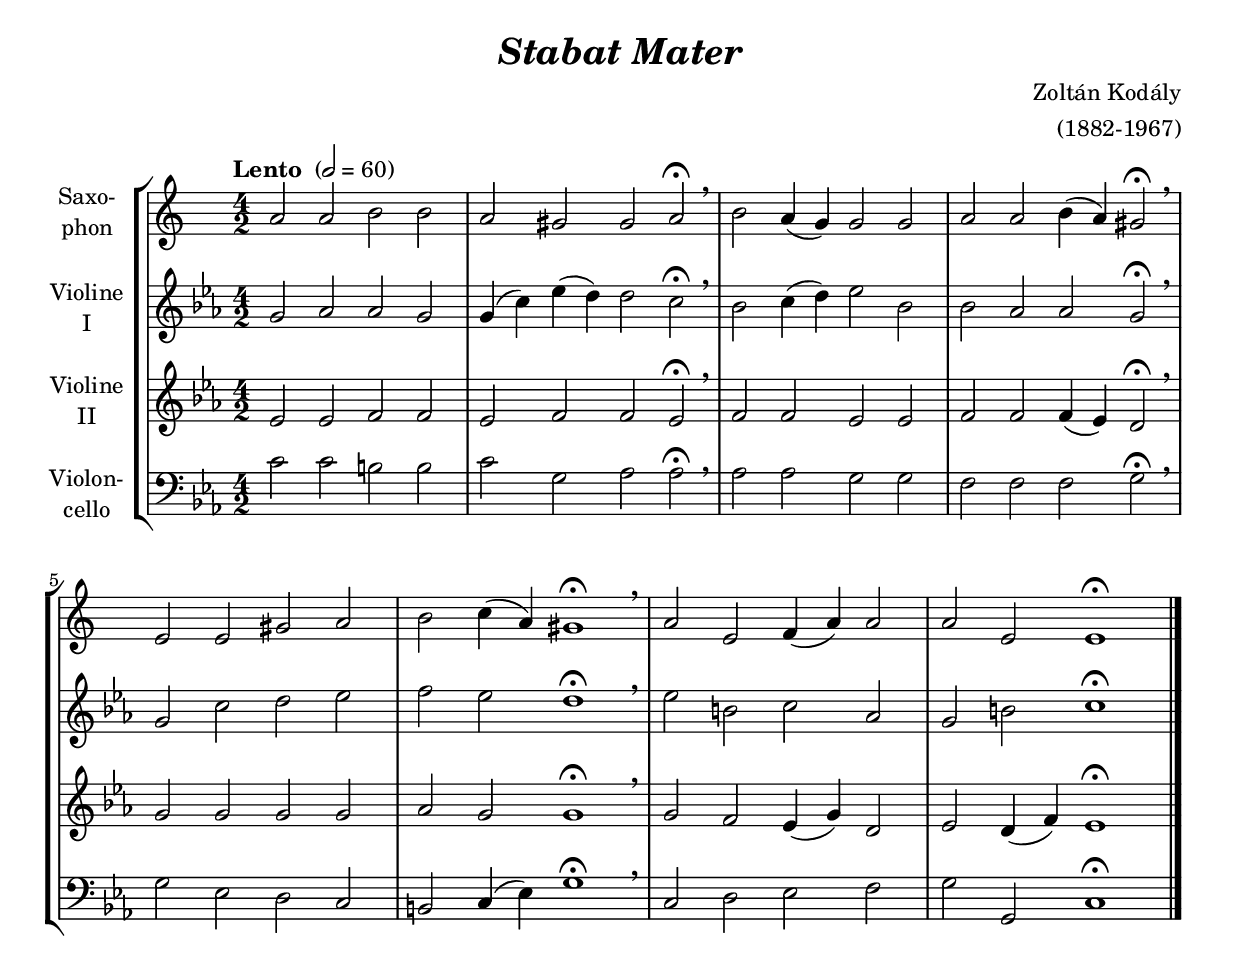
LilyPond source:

\version "2.18.2"
\include "deutsch.ly"
  
#(set-global-staff-size 20)

\header {
  title     = \markup \bold \italic "Stabat Mater"
  composer  = "Zoltán Kodály"
  arranger  = "(1882-1967)"
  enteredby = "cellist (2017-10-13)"
%  piece     = ""
}

voiceconsts = {
  \key c \minor
  \time 4/2
  \clef "treble"
%  \numericTimeSignature
  \compressFullBarRests
  % Set default beaming for all staves
%  \set Timing.beamExceptions = #'()
%  \set Timing.baseMoment     = #(ly:make-moment 1 2)
%  \set Timing.beatStructure  = #'(1)
  \tempo "Lento " 2=60
}

mifl = "flute"
miob = "oboe"
mifh = "french horn"
mist = "string ensemble 1"
misx = "tenor sax"
miba = "cello"

va = \relative c' {
  \voiceconsts

  c2 c d d
  c h h c\fermata \breathe
  d c4( b) b2 b

  c c d4( c) h2\fermata \breathe
  g g h c
  d es4( c) h1\fermata \breathe
  c2 g as4( c) c2
  c g g1\fermata \bar "|."
}

vb = \relative c'' {
  \voiceconsts

  g2 as as g
  g4( c) es( d) d2 c\fermata \breathe
  b c4( d) es2 b

  b as as g\fermata \breathe
  g c d es
  f es d1\fermata \breathe
  es2 h c as
  g h c1\fermata \bar "|."
}

vc = \relative c' {
  \voiceconsts

  es2 es f f
  es f f es\fermata \breathe
  f f es es

  f f f4( es) d2\fermata \breathe
  g g g g
  as g g1\fermata \breathe
  g2 f es4( g) d2
  es d4( f) es1\fermata \bar "|."
}

vd = \relative c' {
  \voiceconsts
  \clef "bass"

  c2 c h h
  c g as as\fermata \breathe
  as as g g

  f f f g\fermata \breathe
  g es d c
  h c4( es) g1\fermata \breathe
  c,2 d es f
  g g, c1\fermata \bar "|."
}


music = \new StaffGroup <<
      \new Staff {
	\set Staff.midiInstrument = \misx
	\set Staff.instrumentName = \markup \center-column { "Saxo-" "phon" }
	\transpose c a { \va }
      }

      \new Staff {
	\set Staff.midiInstrument = \mist
	\set Staff.instrumentName = \markup \center-column { "Violine" "I" }
	\transpose c c { \vb }
      }

      \new Staff {
	\set Staff.midiInstrument = \mist
	\set Staff.instrumentName = \markup \center-column { "Violine" "II" }
	\transpose c c { \vc }
      }

      \new Staff {
	\set Staff.midiInstrument = \miba
	\set Staff.instrumentName = \markup \center-column { "Violon-" "cello" }
	\transpose c c { \vd }
      }
>>

\book {
  \score {
    \music
    \layout {}
  }

  \score {
    \unfoldRepeats \music

    \midi {
      \context {
        \Score
      }
    }
  }
}
